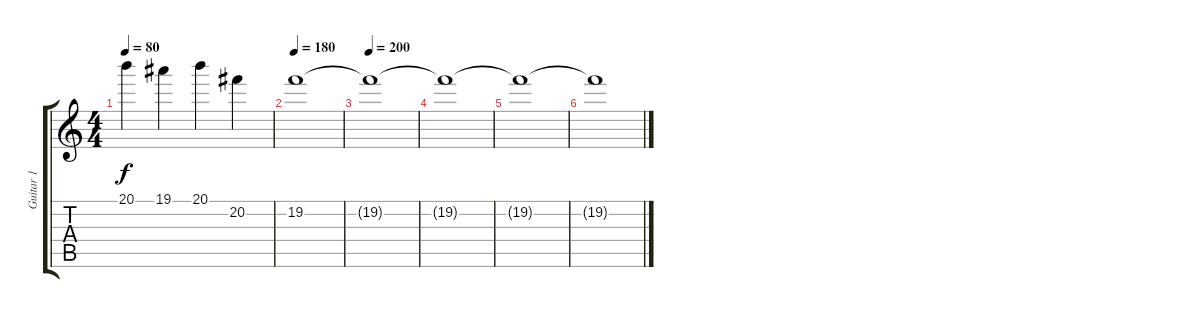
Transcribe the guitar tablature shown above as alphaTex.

\track ("Guitar 1" "Guitar 1") {instrument overdrivenguitar}
\staff {score tabs}
\tuning (Eb4 Bb3 Gb3 Db3 Ab2 Eb2) {hide}
\ts (4 4)
\tempo 80
\clef g2
\ks c
20.1.4{dy f} 19.1.4 20.1.4 20.2.4 |
\tempo 180
19.2.1 |
\tempo 200
19.2{t}.1 |
19.2{t}.1 |
19.2{t}.1 |
19.2{t}.1
